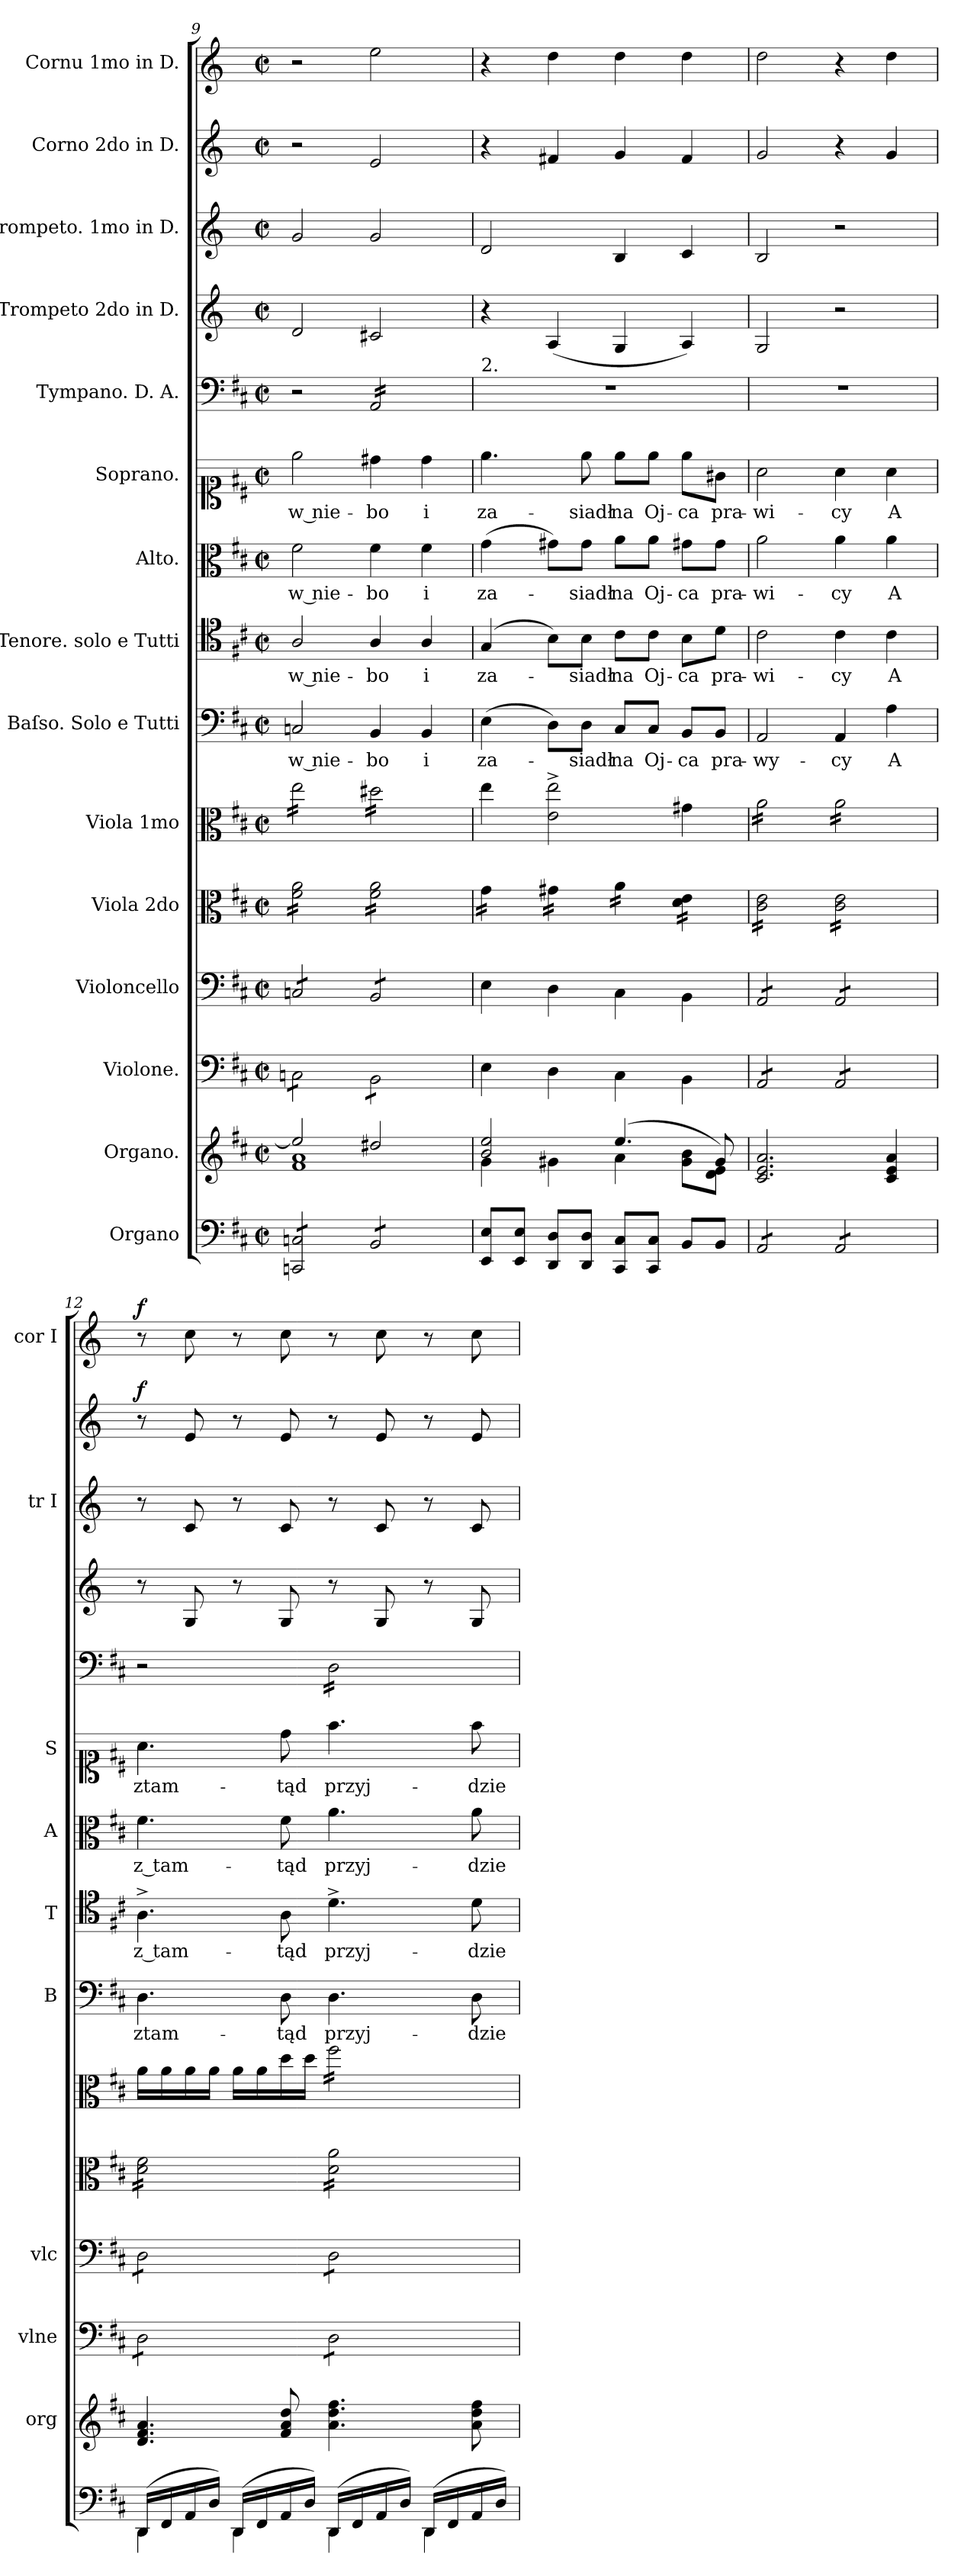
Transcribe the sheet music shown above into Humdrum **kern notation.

**kern	**kern	**kern	**kern	**kern	**kern	**kern	**text	**kern	**text	**kern	**text	**kern	**text	**kern	**kern	**kern	**kern	**dynam	**kern	**dynam
*part15	*part14	*part13	*part12	*part11	*part10	*part9	*part9	*part8	*part8	*part7	*part7	*part6	*part6	*part5	*part4	*part3	*part2	*part2	*part1	*part1
*staff15	*staff14	*staff13	*staff12	*staff11	*staff10	*staff9	*staff9	*staff8	*staff8	*staff7	*staff7	*staff6	*staff6	*staff5	*staff4	*staff3	*staff2	*staff2	*staff1	*staff1
*I"Organo	*I"Organo.	*I"Violone.	*I"Violoncello	*I"Viola 2do	*I"Viola 1mo	*I"Baſso. Solo e Tutti	*	*I"Tenore. solo e Tutti	*	*I"Alto.	*	*I"Soprano.	*	*I"Tympano. D. A.	*I"Trompeto 2do in D.	*I"Trompeto. 1mo in D.	*I"Corno 2do in D.	*	*I"Cornu 1mo in D.	*
*	*I'org	*I'vlne	*I'vlc	*	*	*I'B	*	*I'T	*	*I'A	*	*I'S	*	*	*	*I'tr I	*	*	*I'cor I	*
*clefF4	*clefG2	*clefF4	*clefF4	*clefC3	*clefC3	*clefF4	*	*clefC4	*	*clefC3	*	*clefC1	*	*clefF4	*clefG2	*clefG2	*clefG2	*	*clefG2	*
*	*	*	*	*	*	*	*	*	*	*	*	*	*	*	*ITrd-1c-2	*ITrd-1c-2	*ITrd6c10	*	*ITrd6c10	*
*k[f#c#]	*k[f#c#]	*k[f#c#]	*k[f#c#]	*k[f#c#]	*k[f#c#]	*k[f#c#]	*	*k[f#c#]	*	*k[f#c#]	*	*k[f#c#]	*	*k[f#c#]	*k[f#c#]	*k[f#c#]	*k[f#c#]	*	*k[f#c#]	*
*M4/4	*M4/4	*M4/4	*M4/4	*M4/4	*M4/4	*M4/4	*	*M4/4	*	*M4/4	*	*M4/4	*	*M4/4	*M4/4	*M4/4	*M4/4	*	*M4/4	*
*met(c|)	*met(c|)	*met(c|)	*met(c|)	*met(c|)	*met(c|)	*met(c|)	*	*met(c|)	*	*met(c|)	*	*met(c|)	*	*met(c|)	*met(c|)	*met(c|)	*met(c|)	*	*met(c|)	*
=9	=9	=9	=9	=9	=9	=9	=9	=9	=9	=9	=9	=9	=9	=9	=9	=9	=9	=9	=9	=9
*	*^	*	*	*	*	*	*	*	*	*	*	*	*	*	*	*	*	*	*	*
*tremolo	*	*	*	*	*	*	*	*	*	*	*	*	*	*	*	*	*	*	*	*	*
*	*	*	*tremolo	*	*	*	*	*	*	*	*	*	*	*	*	*	*	*	*	*	*
*	*	*	*	*tremolo	*	*	*	*	*	*	*	*	*	*	*	*	*	*	*	*	*
*	*	*	*	*	*tremolo	*	*	*	*	*	*	*	*	*	*	*	*	*	*	*	*
*	*	*	*	*	*	*tremolo	*	*	*	*	*	*	*	*	*	*	*	*	*	*	*
8CCn/ 8Cn/L	2ee/]	1f# 1a	8Cn\L	8Cn/L	16f#\ 16a\LL	16ee\LL	2Cn/	w nie-	2A/	w nie-	2f#\	w nie-	2ee\	w nie-	2r	2e/	2a/	2r	.	2r	.
.	.	.	.	.	16f#\ 16a\	16ee\	.	.	.	.	.	.	.	.	.	.	.	.	.	.	.
8CCn/ 8Cn/	.	.	8Cn\	8Cn/	16f#\ 16a\	16ee\	.	.	.	.	.	.	.	.	.	.	.	.	.	.	.
.	.	.	.	.	16f#\ 16a\	16ee\	.	.	.	.	.	.	.	.	.	.	.	.	.	.	.
8CCn/ 8Cn/	.	.	8Cn\	8Cn/	16f#\ 16a\	16ee\	.	.	.	.	.	.	.	.	.	.	.	.	.	.	.
.	.	.	.	.	16f#\ 16a\	16ee\	.	.	.	.	.	.	.	.	.	.	.	.	.	.	.
8CCn/ 8Cn/J	.	.	8Cn\J	8Cn/J	16f#\ 16a\	16ee\	.	.	.	.	.	.	.	.	.	.	.	.	.	.	.
.	.	.	.	.	16f#\ 16a\JJ	16ee\JJ	.	.	.	.	.	.	.	.	.	.	.	.	.	.	.
*	*	*	*	*	*	*	*	*	*	*	*	*	*	*	*tremolo	*	*	*	*	*	*
8BB/L	2dd#X/	.	8BB\L	8BB/L	16f#\ 16a\LL	16dd#X\LL	4BB/	-bo	4A/	-bo	4f#\	-bo	4dd#X\	-bo	16AA/LL	2d#X/	2a/	2F#/	.	2f#\	.
.	.	.	.	.	16f#\ 16a\	16dd#X\	.	.	.	.	.	.	.	.	16AA/	.	.	.	.	.	.
8BB/	.	.	8BB\	8BB/	16f#\ 16a\	16dd#X\	.	.	.	.	.	.	.	.	16AA/	.	.	.	.	.	.
.	.	.	.	.	16f#\ 16a\	16dd#X\	.	.	.	.	.	.	.	.	16AA/	.	.	.	.	.	.
8BB/	.	.	8BB\	8BB/	16f#\ 16a\	16dd#X\	4BB/	i	4A/	i	4f#\	i	4dd#\	i	16AA/	.	.	.	.	.	.
.	.	.	.	.	16f#\ 16a\	16dd#X\	.	.	.	.	.	.	.	.	16AA/	.	.	.	.	.	.
8BB/J	.	.	8BB\J	8BB/J	16f#\ 16a\	16dd#X\	.	.	.	.	.	.	.	.	16AA/	.	.	.	.	.	.
*	*	*	*	*Xtremolo	*	*	*	*	*	*	*	*	*	*	*	*	*	*	*	*	*
*	*	*	*Xtremolo	*	*	*	*	*	*	*	*	*	*	*	*	*	*	*	*	*	*
*Xtremolo	*	*	*	*	*	*	*	*	*	*	*	*	*	*	*	*	*	*	*	*	*
.	.	.	.	.	16f#\ 16a\JJ	16dd#X\JJ	.	.	.	.	.	.	.	.	16AA/JJ	.	.	.	.	.	.
*	*	*	*	*	*	*Xtremolo	*	*	*	*	*	*	*	*	*	*	*	*	*	*	*
=10	=10	=10	=10	=10	=10	=10	=10	=10	=10	=10	=10	=10	=10	=10	=10	=10	=10	=10	=10	=10	=10
!	!	!	!	!	!	!	!	!	!	!	!	!	!	!	!LO:TX:a:t=2.	!	!	!	!	!	!
8EE/ 8E/L	2b/ 2ee/	4g\	4E\	4E\	16g\LL	4ee\	(4E\	za-	(4G/	za-	(4g\	za-	4.ee\	za-	1r	4r	2e/	4r	.	4r	.
.	.	.	.	.	16g\	.	.	.	.	.	.	.	.	.	.	.	.	.	.	.	.
8EE/ 8E/J	.	.	.	.	16g\	.	.	.	.	.	.	.	.	.	.	.	.	.	.	.	.
.	.	.	.	.	16g\JJ	.	.	.	.	.	.	.	.	.	.	.	.	.	.	.	.
8DD/ 8D/L	.	4g#X\	4D\	4D\	16g#X\LL	2e^\ 2ee^\	8D\L)	.	8B\L)	.	8g#X\L)	.	.	.	.	(4B/	.	4G#X/	.	4e\	.
.	.	.	.	.	16g#X\	.	.	.	.	.	.	.	.	.	.	.	.	.	.	.	.
8DD/ 8D/J	.	.	.	.	16g#X\	.	8D\J	-siadł	8B\J	-siadł	8g#\J	-siadł	8ee\	-siadł	.	.	.	.	.	.	.
.	.	.	.	.	16g#X\JJ	.	.	.	.	.	.	.	.	.	.	.	.	.	.	.	.
8CC#/ 8C#/L	(4.ee/	4a\	4C#\	4C#\	16a\LL	.	8C#/L	na	8c#\L	na	8a\L	na	8ee\L	na	.	4A/	4c#/	4A/	.	4e\	.
.	.	.	.	.	16a\	.	.	.	.	.	.	.	.	.	.	.	.	.	.	.	.
8CC#/ 8C#/J	.	.	.	.	16a\	.	8C#/J	Oj-	8c#\J	Oj-	8a\J	Oj-	8ee\J	Oj-	.	.	.	.	.	.	.
.	.	.	.	.	16a\JJ	.	.	.	.	.	.	.	.	.	.	.	.	.	.	.	.
8BB/L	.	8g#\ 8b\L	4BB\	4BB\	16d\ 16e\LL	4g#X\	8BB/L	-ca	8B\L	-ca	8g#X\L	-ca	8ee\L	-ca	.	4B/)	4d/	4G#/	.	4e\	.
.	.	.	.	.	16d\ 16e\	.	.	.	.	.	.	.	.	.	.	.	.	.	.	.	.
8BB/J	8g#/)	8d\ 8e\J	.	.	16d\ 16e\	.	8BB/J	pra-	8d\J	pra-	8g#\J	pra-	8g#X\J	pra-	.	.	.	.	.	.	.
.	.	.	.	.	16d\ 16e\JJ	.	.	.	.	.	.	.	.	.	.	.	.	.	.	.	.
*	*v	*v	*	*	*	*	*	*	*	*	*	*	*	*	*	*	*	*	*	*	*
=11	=11	=11	=11	=11	=11	=11	=11	=11	=11	=11	=11	=11	=11	=11	=11	=11	=11	=11	=11	=11
*tremolo	*	*	*	*	*	*	*	*	*	*	*	*	*	*	*	*	*	*	*	*
*	*	*tremolo	*	*	*	*	*	*	*	*	*	*	*	*	*	*	*	*	*	*
*	*	*	*tremolo	*	*	*	*	*	*	*	*	*	*	*	*	*	*	*	*	*
*	*	*	*	*	*tremolo	*	*	*	*	*	*	*	*	*	*	*	*	*	*	*
8AA/L	2.c#/ 2.e/ 2.a/	8AA/L	8AA/L	16c#\ 16e\LL	16a\LL	2AA/	-wy-	2c#\	-wi-	2a\	-wi-	2a\	-wi-	1r	2A/	2c#/	2A/	.	2e\	.
.	.	.	.	16c#\ 16e\	16a\	.	.	.	.	.	.	.	.	.	.	.	.	.	.	.
8AA/	.	8AA/	8AA/	16c#\ 16e\	16a\	.	.	.	.	.	.	.	.	.	.	.	.	.	.	.
.	.	.	.	16c#\ 16e\	16a\	.	.	.	.	.	.	.	.	.	.	.	.	.	.	.
8AA/	.	8AA/	8AA/	16c#\ 16e\	16a\	.	.	.	.	.	.	.	.	.	.	.	.	.	.	.
.	.	.	.	16c#\ 16e\	16a\	.	.	.	.	.	.	.	.	.	.	.	.	.	.	.
8AA/J	.	8AA/J	8AA/J	16c#\ 16e\	16a\	.	.	.	.	.	.	.	.	.	.	.	.	.	.	.
.	.	.	.	16c#\ 16e\JJ	16a\JJ	.	.	.	.	.	.	.	.	.	.	.	.	.	.	.
8AA/L	.	8AA/L	8AA/L	16c#\ 16e\LL	16a\LL	4AA/	-cy	4c#\	-cy	4a\	-cy	4a\	-cy	.	2r	2r	4r	.	4r	.
.	.	.	.	16c#\ 16e\	16a\	.	.	.	.	.	.	.	.	.	.	.	.	.	.	.
8AA/	.	8AA/	8AA/	16c#\ 16e\	16a\	.	.	.	.	.	.	.	.	.	.	.	.	.	.	.
.	.	.	.	16c#\ 16e\	16a\	.	.	.	.	.	.	.	.	.	.	.	.	.	.	.
8AA/	4c#/ 4e/ 4a/	8AA/	8AA/	16c#\ 16e\	16a\	4A\	A	4c#\	A	4a\	A	4a\	A	.	.	.	4A/	.	4e\	.
.	.	.	.	16c#\ 16e\	16a\	.	.	.	.	.	.	.	.	.	.	.	.	.	.	.
8AA/J	.	8AA/J	8AA/J	16c#\ 16e\	16a\	.	.	.	.	.	.	.	.	.	.	.	.	.	.	.
*Xtremolo	*	*	*	*	*	*	*	*	*	*	*	*	*	*	*	*	*	*	*	*
.	.	.	.	16c#\ 16e\JJ	16a\JJ	.	.	.	.	.	.	.	.	.	.	.	.	.	.	.
*	*	*	*	*	*Xtremolo	*	*	*	*	*	*	*	*	*	*	*	*	*	*	*
=12	=12	=12	=12	=12	=12	=12	=12	=12	=12	=12	=12	=12	=12	=12	=12	=12	=12	=12	=12	=12
*^	*	*	*	*	*	*	*	*	*	*	*	*	*	*	*	*	*	*	*	*
!	!	!	!	!	!	!	!	!	!	!	!	!	!	!	!	!	!	!	!LO:DY:a	!	!LO:DY:a
(16DD/LL	4DD\	4.d/ 4.f#/ 4.a/	8D\L	8D\L	16d\ 16f#\LL	16a\LL	4.D\	ztam-	4.A^\	z tam-	4.f#\	z tam-	4.a\	ztam-	2r	8r	8r	8r	f	8r	f
16FF#/	.	.	.	.	16d\ 16f#\	16a\	.	.	.	.	.	.	.	.	.	.	.	.	.	.	.
16AA/	.	.	8D\	8D\	16d\ 16f#\	16a\	.	.	.	.	.	.	.	.	.	8A/	8d/	8F#/	.	8d\	.
16D/JJ)	.	.	.	.	16d\ 16f#\	16a\JJ	.	.	.	.	.	.	.	.	.	.	.	.	.	.	.
(16DD/LL	4DD\	.	8D\	8D\	16d\ 16f#\	16a\LL	.	.	.	.	.	.	.	.	.	8r	8r	8r	.	8r	.
16FF#/	.	.	.	.	16d\ 16f#\	16a\	.	.	.	.	.	.	.	.	.	.	.	.	.	.	.
16AA/	.	8f#/ 8a/ 8dd/	8D\J	8D\J	16d\ 16f#\	16dd\	8D\	-tąd	8A\	-tąd	8f#\	-tąd	8dd\	-tąd	.	8A/	8d/	8F#/	.	8d\	.
16D/JJ)	.	.	.	.	16d\ 16f#\JJ	16dd\JJ	.	.	.	.	.	.	.	.	.	.	.	.	.	.	.
*	*	*	*	*	*	*tremolo	*	*	*	*	*	*	*	*	*	*	*	*	*	*	*
(16DD/LL	4DD\	4.a\ 4.dd\ 4.ff#\	8D\L	8D\L	16d\ 16a\LL	16ff#\LL	4.D\	przyj-	4.d^\	przyj-	4.a\	przyj-	4.ff#\	przyj-	16D\LL	8r	8r	8r	.	8r	.
16FF#/	.	.	.	.	16d\ 16a\	16ff#\	.	.	.	.	.	.	.	.	16D\	.	.	.	.	.	.
16AA/	.	.	8D\	8D\	16d\ 16a\	16ff#\	.	.	.	.	.	.	.	.	16D\	8A/	8d/	8F#/	.	8d\	.
16D/JJ)	.	.	.	.	16d\ 16a\	16ff#\	.	.	.	.	.	.	.	.	16D\	.	.	.	.	.	.
(16DD/LL	4DD\	.	8D\	8D\	16d\ 16a\	16ff#\	.	.	.	.	.	.	.	.	16D\	8r	8r	8r	.	8r	.
16FF#/	.	.	.	.	16d\ 16a\	16ff#\	.	.	.	.	.	.	.	.	16D\	.	.	.	.	.	.
16AA/	.	8a\ 8dd\ 8ff#\	8D\J	8D\J	16d\ 16a\	16ff#\	8D\	-dzie	8d\	-dzie	8a\	-dzie	8ff#\	-dzie	16D\	8A/	8d/	8F#/	.	8d\	.
*	*	*	*	*Xtremolo	*	*	*	*	*	*	*	*	*	*	*	*	*	*	*	*	*
*	*	*	*Xtremolo	*	*	*	*	*	*	*	*	*	*	*	*	*	*	*	*	*	*
16D/JJ)	.	.	.	.	16d\ 16a\JJ	16ff#\JJ	.	.	.	.	.	.	.	.	16D\JJ	.	.	.	.	.	.
*	*	*	*	*	*	*	*	*	*	*	*	*	*	*	*Xtremolo	*	*	*	*	*	*
*	*	*	*	*	*	*Xtremolo	*	*	*	*	*	*	*	*	*	*	*	*	*	*	*
*	*	*	*	*	*Xtremolo	*	*	*	*	*	*	*	*	*	*	*	*	*	*	*	*
*v	*v	*	*	*	*	*	*	*	*	*	*	*	*	*	*	*	*	*	*	*	*
=	=	=	=	=	=	=	=	=	=	=	=	=	=	=	=	=	=	=	=	=
*-	*-	*-	*-	*-	*-	*-	*-	*-	*-	*-	*-	*-	*-	*-	*-	*-	*-	*-	*-	*-
